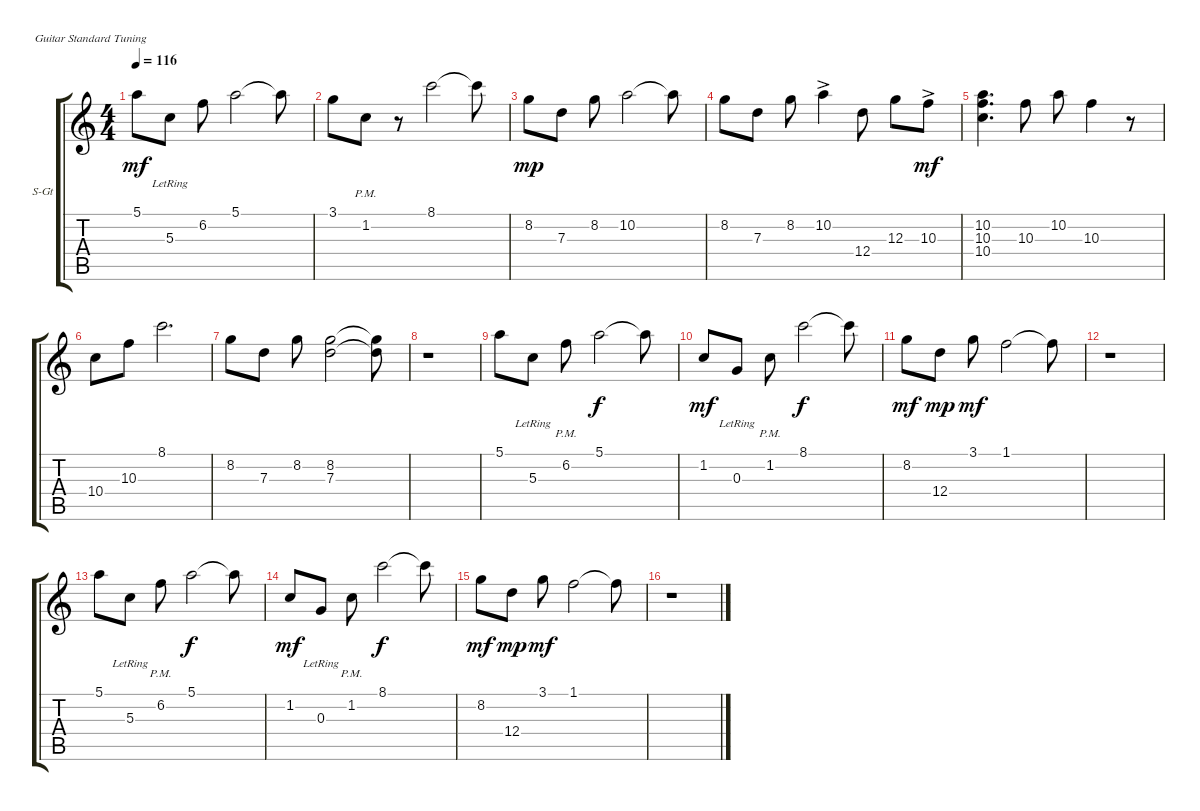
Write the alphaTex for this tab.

\defaultSystemsLayout 4
\bracketExtendMode groupsimilarinstruments
\firstSystemTrackNameOrientation horizontal
\otherSystemsTrackNameOrientation horizontal
\track ("Steel Guitar" "S-Gt") {instrument acousticguitarsteel}
\staff {score tabs}
\tuning (E4 B3 G3 D3 A2 E2)
\ts (4 4)
\tempo 116
\clef g2
\ks c
5.1.8{dy mf} 5.3{lr}.8 6.2.8 5.1.2 5.1{t}.8 |
3.1.8 1.2{pm}.8 r.8 8.1.2 8.1{t}.8 |
8.2.8{dy mp} 7.3.8 8.2.8 10.2.2 10.2{t}.8 |
8.2.8 7.3.8 8.2.8 10.2{ac}.4 12.4.8 12.3.8 10.3{ac}.8{dy mf} |
(10.2 10.3 10.4).4{d} 10.3.8 10.2.8 10.3.4 r.8 |
10.4.8 10.3.8 8.1.2{d} |
8.2.8 7.3.8 8.2.8 (8.2 7.3).2 (8.2{t} 7.3{t}).8 |
r.1 |
5.1.8 5.3{lr}.8 6.2{pm}.8 5.1.2{dy f} 5.1{t}.8 |
1.2.8{dy mf} 0.3{lr}.8 1.2{pm}.8 8.1.2{dy f} 8.1{t}.8 |
8.2.8{dy mf} 12.4.8{dy mp} 3.1.8{dy mf} 1.1.2 1.1{t}.8 |
r.1 |
5.1.8 5.3{lr}.8 6.2{pm}.8 5.1.2{dy f} 5.1{t}.8 |
1.2.8{dy mf} 0.3{lr}.8 1.2{pm}.8 8.1.2{dy f} 8.1{t}.8 |
8.2.8{dy mf} 12.4.8{dy mp} 3.1.8{dy mf} 1.1.2 1.1{t}.8 |
r.1
